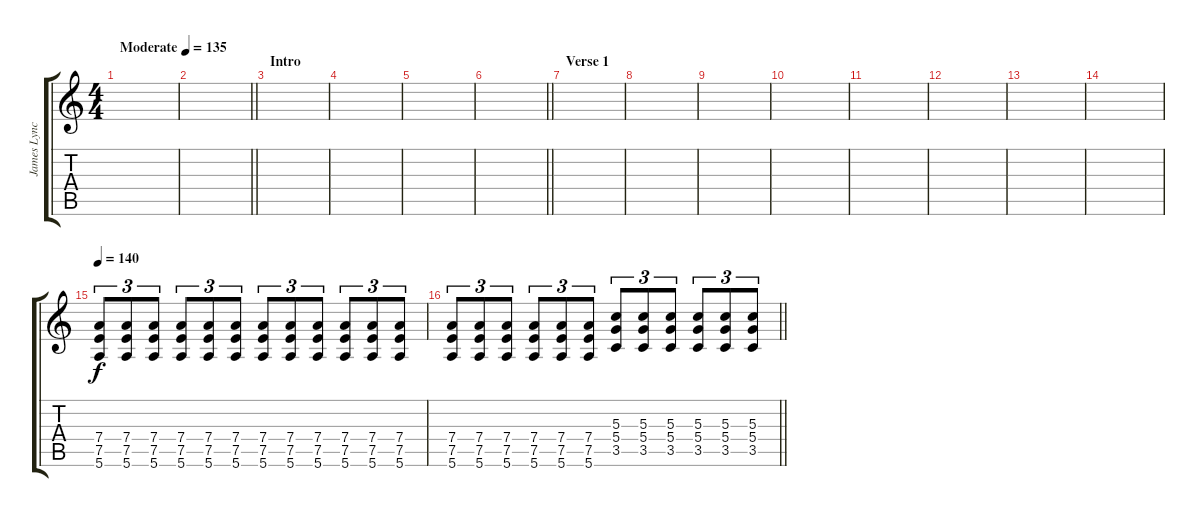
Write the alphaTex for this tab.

\track ("James Lynch (Rythm Guitar)" "James Lync") {instrument distortionguitar}
\staff {score tabs}
\tuning (E4 B3 G3 D3 A2 E2) {hide}
\ts (4 4)
\tempo (135 "Moderate")
\clef g2
\ks c
|
\barLineRight lightlight
|
\section ("" "Intro")
|
|
|
\barLineRight lightlight
|
\section ("" "Verse 1")
|
|
|
|
|
|
|
|
\tempo 140
(7.4 7.5 5.6).8{tu (3 2)} (7.4 7.5 5.6).8{tu (3 2)} (7.4 7.5 5.6).8{tu (3 2)} (7.4 7.5 5.6).8{tu (3 2)} (7.4 7.5 5.6).8{tu (3 2)} (7.4 7.5 5.6).8{tu (3 2)} (7.4 7.5 5.6).8{tu (3 2)} (7.4 7.5 5.6).8{tu (3 2)} (7.4 7.5 5.6).8{tu (3 2)} (7.4 7.5 5.6).8{tu (3 2)} (7.4 7.5 5.6).8{tu (3 2)} (7.4 7.5 5.6).8{tu (3 2)} |
\barLineRight lightlight
(7.4 7.5 5.6).8{tu (3 2)} (7.4 7.5 5.6).8{tu (3 2)} (7.4 7.5 5.6).8{tu (3 2)} (7.4 7.5 5.6).8{tu (3 2)} (7.4 7.5 5.6).8{tu (3 2)} (7.4 7.5 5.6).8{tu (3 2)} (5.3 5.4 3.5).8{tu (3 2)} (5.3 5.4 3.5).8{tu (3 2)} (5.3 5.4 3.5).8{tu (3 2)} (5.3 5.4 3.5).8{tu (3 2)} (5.3 5.4 3.5).8{tu (3 2)} (5.3 5.4 3.5).8{tu (3 2)}
